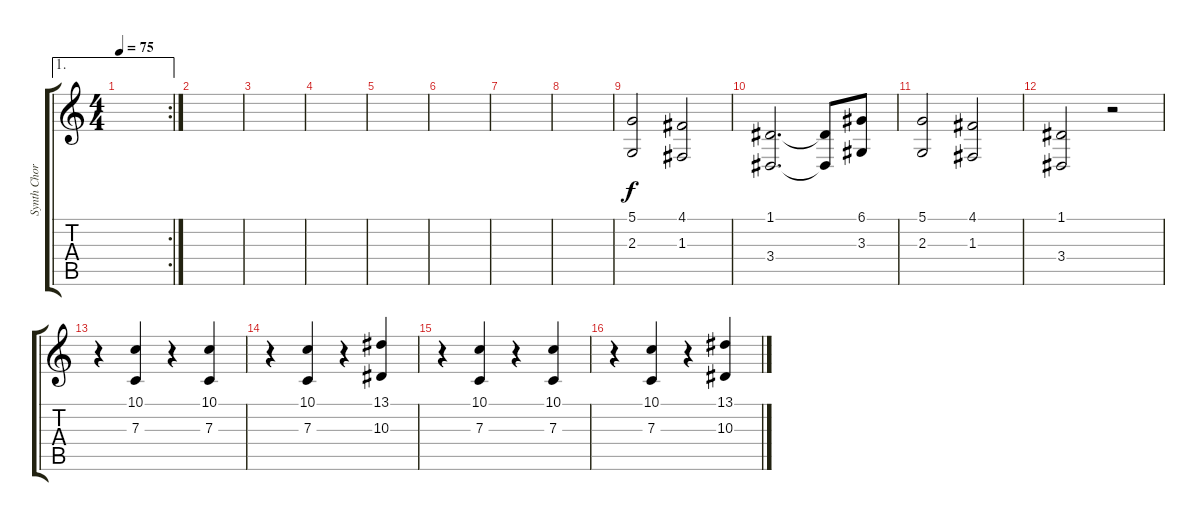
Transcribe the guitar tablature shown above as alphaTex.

\track ("Synth Chords" "Synth Chor") {instrument stringensemble1}
\staff {score tabs}
\tuning (D4 A3 F3 C3 G2 C2) {hide}
\ae 1
\rc 2
\ts (4 4)
\tempo 75
\clef g2
\ks c
|
|
|
|
|
|
|
|
(5.1 2.3).2{volume 12 instrument stringensemble1} (4.1 1.3).2 |
(1.1 3.4).2{d} (1.1{t} 3.4{t}).8 (6.1 3.3).8 |
(5.1 2.3).2{volume 12 instrument stringensemble1} (4.1 1.3).2 |
(1.1 3.4).2 r.2 |
r.4 (10.1 7.3).4 r.4 (10.1 7.3).4 |
r.4 (10.1 7.3).4 r.4 (13.1 10.3).4 |
r.4 (10.1 7.3).4 r.4 (10.1 7.3).4 |
r.4 (10.1 7.3).4 r.4 (13.1 10.3).4
